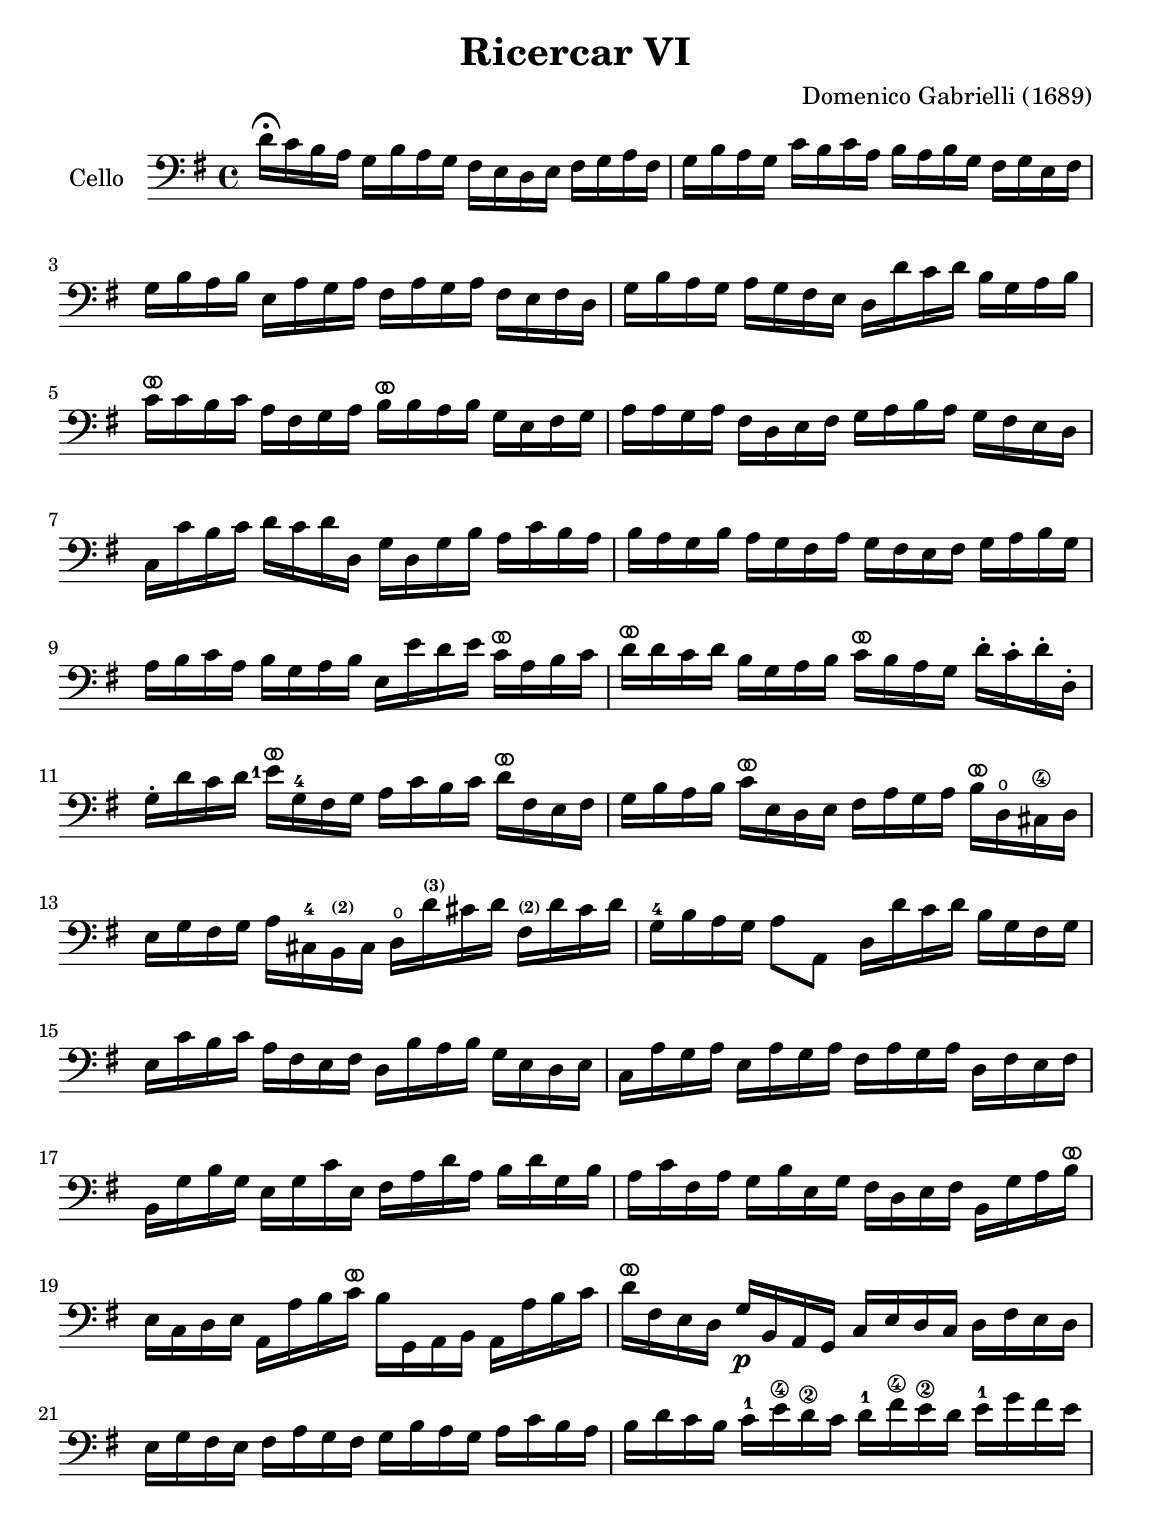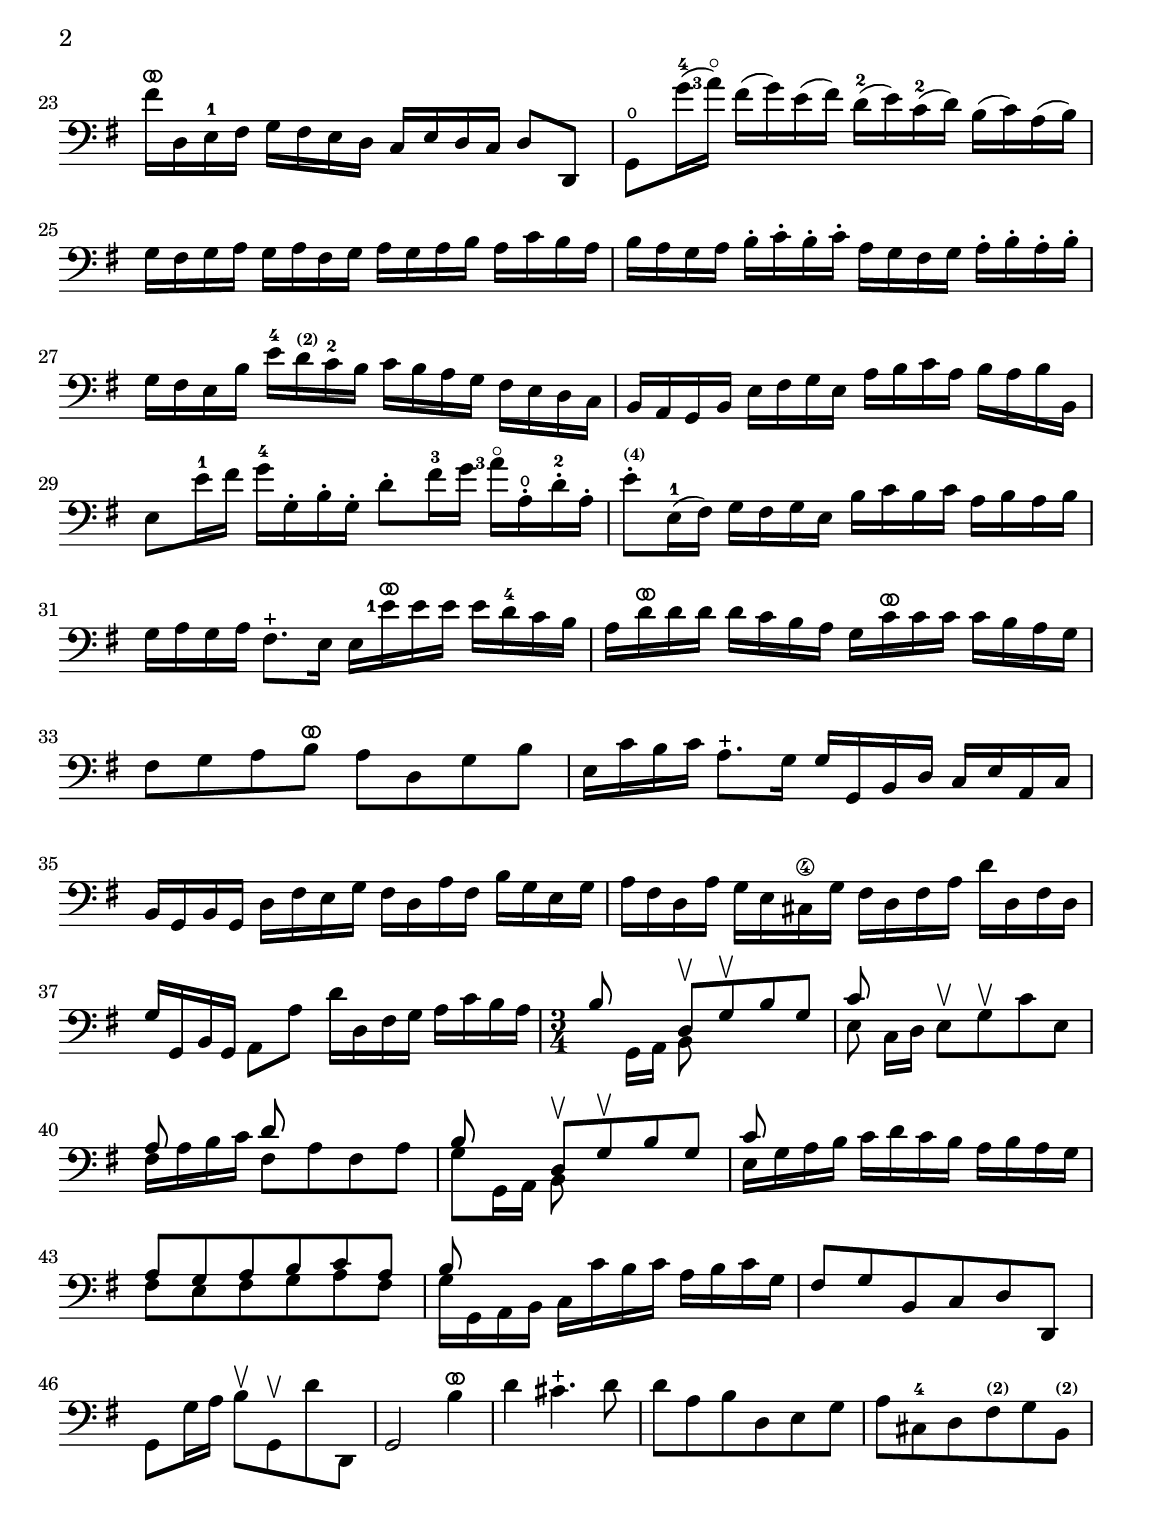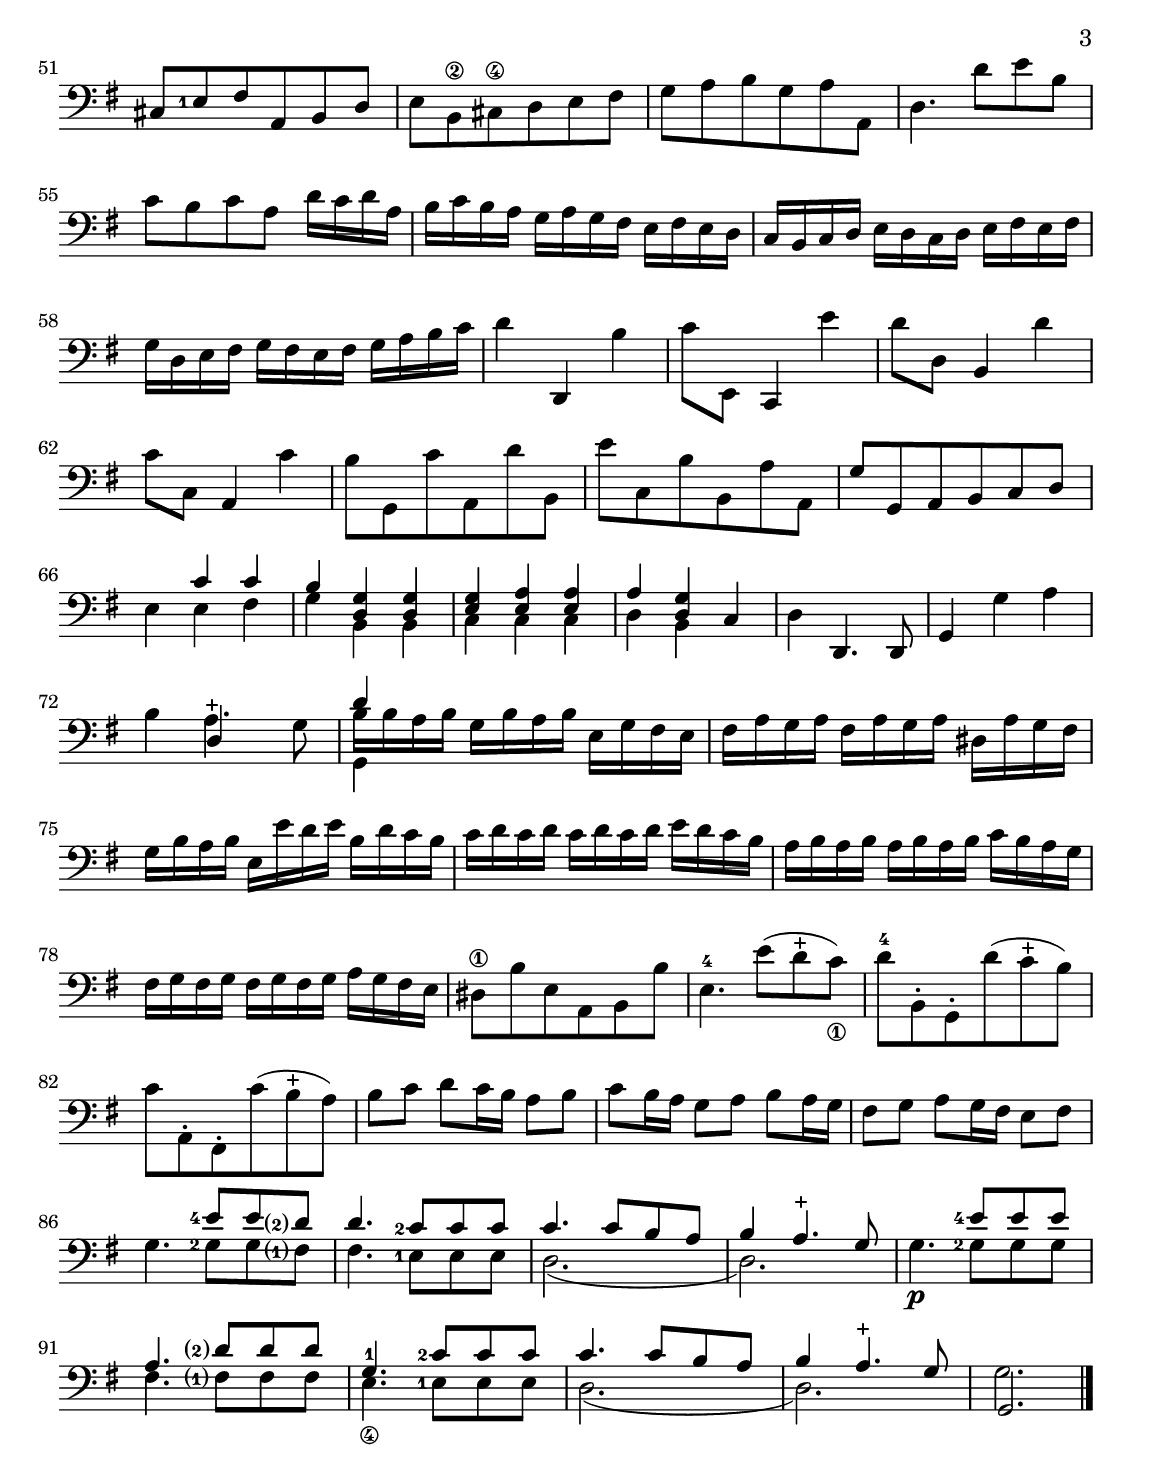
#(set-global-staff-size 21)

\version "2.18.2"

\header {
  title    = "Ricercar VI"
  composer = "Domenico Gabrielli (1689)"
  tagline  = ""
}

\language "italiano"

% iPad Pro 12.9

\paper {
  paper-width  = 195\mm
  paper-height = 260\mm
}

ringsps = #"
  0.15 setlinewidth
  0.9 0.6 moveto
  0.4 0.6 0.5 0 361 arc
  stroke
  1.0 0.6 0.5 0 361 arc
  stroke
  "

vibrato = \markup {
  \with-dimensions #'(-0.2 . 1.6) #'(0 . 1.2)
  \postscript #ringsps
}

\score {
  \new Staff
   \with {instrumentName = #"Cello "}
   {
   \override Hairpin.to-barline = ##f
   \time 4/4
   \key sol \major
   \clef "bass"
   re'16\fermata do'16 si16 la16
   sol16 si16 la16 sol16
   fad16 mi16 re16 mi16
   fad16 sol16 la16 fad16                              % 1
   sol16 si16 la16 sol16
   do'16 si16 do'16 la16
   si16 la16 si16 sol16
   fad16 sol16 mi16 fad16                              % 2
   sol16 si16 la16 si16
   mi16 la16 sol16 la16
   fad16 la16 sol16 la16
   fad16 mi16 fad16 re16                               % 3
   sol16 si16 la16 sol16
   la16 sol16 fad16 mi16
   re16 re'16 do'16 re'16
   si16 sol16 la16 si16                                % 4
   do'16^\vibrato do'16 si16 do'16
   la16 fad16 sol16 la16
   si16^\vibrato si16 la16 si16
   sol16 mi16 fad16 sol16                              % 5
   la16 la16 sol16 la16
   fad16 re16 mi16 fad16
   sol16 la16 si16 la16
   sol16 fad16 mi16 re16                               % 6
   do16 do'16 si16 do'16
   re'16 do'16 re'16 re16
   sol16 re16 sol16 si16
   la16 do'16 si16 la16                                % 7
   si16 la16 sol16 si16
   la16 sol16 fad16 la16
   sol16 fad16 mi16 fad16
   sol16 la16 si16 sol16                               % 8
   la16 si16 do'16 la16
   si16 sol16 la16 si16
   mi16 mi'16 re'16 mi'16
   do'16^\vibrato la16 si16 do'16                      % 9
   re'16^\vibrato re'16 do'16 re'16
   si16 sol16 la16 si16
   do'16^\vibrato si16 la16 sol16
   re'16-. do'16-. re'16-. re16-.                      % 10
   sol16-. re'16 do'16 re'16
   {\set fingeringOrientations = #'(left)
   <mi'-1>16^\vibrato} sol16-4 fad16 sol16
   la16 do'16 si16 do'16
   re'16^\vibrato fad16 mi16 fad16                     % 11
   sol16 si16 la16 si16
   do'16^\vibrato mi16 re16 mi16
   fad16 la16 sol16 la16
   si16^\vibrato re16\open dod16-\4 re16               % 12
   mi16 sol16 fad16 sol16
   la16 dod16-4 si,16^\markup{\bold\teeny (2)} dod16
   re16\open
   re'16^\markup{\bold\teeny (3)}
   dod'16 re'16
   fad16^\markup{\bold\teeny (2)} re'16 dod'16 re'16   % 13
   sol16-4 si16 la16 sol16
   la8 la,8
   re16 re'16 do'16 re'16
   si16 sol16 fad16 sol16                              % 14
   mi16 do'16 si16 do'16
   la16 fad16 mi16 fad16
   re16 si16 la16 si16
   sol16 mi16 re16 mi16                                % 15
   do16 la16 sol16 la16
   mi16 la16 sol16 la16
   fad16 la16 sol16 la16
   re16 fad16 mi16 fad16                               % 16
   si,16 sol16 si16 sol16
   mi16 sol16 do'16 mi16
   fad16 la16 re'16 la16
   si16 re'16 sol16 si16                               % 17
   la16 do'16 fad16 la16
   sol16 si16 mi16 sol16
   fad16 re16 mi16 fad16
   si,16 sol16 la16 si16^\vibrato                      % 18
   mi16 do16 re16 mi16
   la,16 la16 si16 do'16^\vibrato
   si16 sol,16 la,16 si,16
   la,16 la16 si16 do'16                               % 19
   re'16^\vibrato fad16 mi16 re16
   sol16\p si,16 la,16 sol,16
   do16 mi16 re16 do16
   re16 fad16 mi16 re16                                % 20
   mi16 sol16 fad16 mi16
   fad16 la16 sol16 fad16
   sol16 si16 la16 sol16
   la16 do'16 si16 la16                                % 21
   si16 re'16 do'16 si16
   do'16-1 mi'16\4 re'16\2 do'16
   re'16-1 fad'16\4 mi'16\2 re'16
   mi'16-1 sol'16 fad'16 mi'16                         % 22
   fad'16^\vibrato re16 mi16-1 fad16
   sol16  fad16 mi16 re16
   do16 mi16 re16 do16
   re8 re,8                                            % 23
   sol,8\open sol'16-4(
   \set fingeringOrientations = #'(left)
    <la'-3\flageolet>16)
   fad'16(sol'16) mi'16(fad'16)
   re'16-2(mi'16) do'16-2(re'16)
   si16(do'16) la16(si16)                              % 24
   sol16 fad16 sol16 la16
   sol16 la16 fad16 sol16
   la16 sol16 la16 si16
   la16 do'16 si16 la16                                % 25
   si16 la16 sol16 la16
   si16-. do'16-. si16-. do'16-.
   la16 sol16 fad16 sol16
   la16-. si16-. la16-. si16-.                         % 26
   sol16 fad16 mi16 si16
   mi'16-4 re'16^\markup{\bold\teeny (2)} do'16-2 si16
   do'16 si16 la16 sol16
   fad16 mi16 re16 do16                                % 27
   si,16 la,16 sol,16 si,16
   mi16 fad16 sol16 mi16
   la16 si16 do'16 la16
   si16 la16 si16 si,16                                % 28
   mi8 mi'16-1 fad'16
   sol'16-4 sol16-. si16-. sol16-.
   re'8-. fad'16-3 sol'16
   {\set fingeringOrientations = #'(left)
    <la'-3\flageolet>16}
   la16-.\open re'16-.-2 la16-.      % 29
   mi'8-.^\markup{\bold\teeny (4)} mi16-1(fad16)
   sol16 fad16 sol16 mi16
   si16 do'16 si16 do'16
   la16 si16 la16 si16                                 % 30
   sol16 la16 sol16 la16
   fad8.\stopped mi16
   mi16
   {\set fingeringOrientations = #'(left)
    <mi'-1>16^\vibrato}
   mi'16 mi'16
   mi'16 re'16-4 do'16 si16                            % 31
   la16 re'16^\vibrato re'16 re'16
   re'16 do'16 si16 la16
   sol16 do'16^\vibrato do'16 do'16
   do'16 si16 la16 sol16                               % 32
   fad8 sol8 la8 si8^\vibrato
   la8 re8 sol8 si8                                    % 33
   mi16 do'16 si16 do'16
   la8.\stopped sol16
   sol16 sol,16 si,16 re16
   do16 mi16 la,16 do16                                % 34
   si,16 sol,16 si,16 sol,16
   re16 fad16 mi16 sol16
   fad16 re16 la16 fad16
   si16 sol16 mi16 sol16                               % 35
   la16 fad16 re16 la16
   sol16 mi16 dod16\4 sol16
   fad16 re16 fad16 la16
   re'16 re16 fad16 re16                               % 36
   sol16 sol,16 si,16 sol,16
   la,8 la8
   re'16 re16 fad16 sol16
   la16 do'16 si16 la16                                % 37
   \time 3/4
   <<{si8 s8 re8\upbow sol8\upbow si8 sol8}\\
     {s8 sol,16 la,16 si,8 s4.}>>                      % 38
   <<{do'8} \\ {mi8}>>
   \stemDown
   do16 re16
   \stemNeutral
   mi8\upbow sol8\upbow do'8 mi8                       % 39
   <<{la8} \\ {fad16 la16 si16 do'16}>>
   <<{re'8} \\ {fad8 la8 fad8 la8}>>                   % 40
   <<{si8 s8 re8\upbow sol8\upbow si8 sol8}\\
     {sol8 sol,16 la,16 si,8 s4.}>>                    % 41
   <<{do'8} \\ {mi16 sol16 la16 si16}>>
   do'16 re'16 do'16 si16
   la16 si16 la16 sol16                                % 42
   <<{la8 sol8 la8 si8 do'8 la8} \\
     {fad8 mi8 fad8 sol8 la8 fad8}>>                   % 43
   <<{si8} \\ {sol16 sol,16 la,16 si,16}>>
   do16 do'16 si16 do'16
   la16 si16 do'16 sol16                               % 44
   fad8 sol8 si,8 do8 re8 re,8                         % 45
   sol,8 sol16 la16
   si8\upbow sol,8\upbow re'8 re,8                     % 46
   sol,2 si4^\vibrato                                  % 47
   re'4 dod'4.\stopped re'8                            % 48
   re'8 la8 si8 re8 mi8 sol8                           % 49
   la8 dod8-4 re8
   fad8^\markup{\bold\teeny (2)}
   sol8 si,8^\markup{\bold\teeny (2)}                  % 50
   dod8%^\markup{\bold\teeny (4)}
   \set fingeringOrientations = #'(left)
   <mi-1>8 fad8 la,8 si,8 re8                          % 51
   mi8 si,8\2 dod8\4 re8 mi8 fad8                      % 52
   sol8 la8 si8 sol8 la8 la,8                          % 53
   re4. re'8 mi'8 si8                                  % 54
   do'8 si8 do'8 la8
   re'16 do'16 re'16 la16                              % 55
   si16 do'16 si16 la16
   sol16 la16 sol16 fad16
   mi16 fad16 mi16 re16                                % 56
   do16 si,16 do16 re16
   mi16 re16 do16 re16
   mi16 fad16 mi16 fad16                               % 57
   sol16 re16 mi16 fad16
   sol16 fad16 mi16 fad16
   sol16 la16 si16 do'16                               % 58
   re'4 re,4 si4                                       % 59
   do'8 mi,8 do,4 mi'4                                 % 60
   re'8 re8 si,4 re'4                                  % 61
   do'8 do8 la,4 do'4                                  % 62
   si8 sol,8 do'8 la,8 re'8 si,8                       % 63
   mi'8 do8 si8 si,8 la8 la,8                          % 64
   sol8 sol,8 la,8 si,8 do8 re8                        % 65
   mi4 <<{do'4 do'4} \\ {mi4 fad4}>>                   % 66
   <<{si4 <<sol4 re4>> <<sol4 re4>>} \\
     {sol4 si,4 si,4}>>                                % 67
   <<{<<mi4 sol4>> <<mi4 la4>> <<mi4 la4>>} \\
     {do4 do4 do4}>>                                   % 68
   <<{la4 <<re4 sol4>>} \\
     {re4 si,4}>> do4                                  % 69
   re4 re,4. re,8                                      % 70
   sol,4 sol4 la4                                      % 71
   si4 <<{re4}\\ {la4.^\stopped}>> sol8                % 72
   <<
     \voiceOne re'4
     \new Voice {
       \voiceTwo si16 si16 la16 si16
     }
     \new Voice {
       \voiceThree
       \stemDown
       \shiftOff
       sol,4
     }
   >>
   \oneVoice
   sol16 si16 la16 si16
   mi16 sol16 fad16 mi16                               % 73
   fad16 la16 sol16 la16
   fad16 la16 sol16 la16
   red16 la16 sol16 fad16                              % 74
   sol16 si16 la16 si16
   mi16 mi'16 re'16 mi'16
   si16 re'16 do'16 si16                               % 75
   do'16 re'16 do'16 re'16
   do'16 re'16 do'16 re'16
   mi'16 re'16 do'16 si16                              % 76
   la16 si16 la16 si16
   la16 si16 la16 si16
   do'16 si16 la16 sol16                               % 77
   fad16 sol16 fad16 sol16
   fad16 sol16 fad16 sol16
   la16 sol16 fad16 mi16                               % 78
   red8\1 si8 mi8 la,8 si,8 si8                        % 79
   mi4.-4 mi'8(re'8\stopped do'8_\1)                   % 80
   re'8-4 si,8-. sol,8-.
   re'8(do'8\stopped si8)                              % 81
   do'8 la,8-. fad,8-.
   do'8(si8\stopped la8)                               % 82
   si8 do'8 re'8 do'16 si16 la8 si8                    % 83
   do'8 si16 la16 sol8 la8 si8 la16 sol16              % 84
   fad8 sol8 la8 sol16 fad16 mi8 fad8                  % 85
   sol4.
   <<{\set fingeringOrientations = #'(left)
      <mi'-4>8 mi'8
      <re'\finger\markup{(2)}>8
     }\\
     {\set fingeringOrientations = #'(left)
      <sol-2>8 sol8 <fad\finger\markup{(1)}>8}>>       % 86
   <<{\set fingeringOrientations = #'(left)
      re'4. <do'-2>8 do'8 do'8}\\
     {fad4. <mi-1>8 mi8 mi8}>>                         % 87
   <<{do'4. do'8 si8 la8}\\
     {re2.(}>>                                         % 88
   <<{si4 la4.\stopped sol8}\\
     {re2.)}>>                                         % 89
   sol4.\p
   <<{\set fingeringOrientations = #'(left)
      <mi'-4>8 mi'8 mi'8}\\
     {\set fingeringOrientations = #'(left)
      <sol-2>8 sol8 sol8}>>                            % 90
    <<{\set fingeringOrientations = #'(left)
       la4. <re'\finger\markup{(2)}>8 re'8 re'8}\\
     {fad4. <fad\finger\markup{(1)}>8 fad8 fad8}>>     % 91
    <<{sol4.-1
       \set fingeringOrientations = #'(left)
       <do'-2>8 do'8 do'8}\\
     {mi4._\4 <mi-1>8 mi8 mi8}>>                       % 92
   <<{do'4. do'8 si8 la8}\\
     {re2.(}>>                                         % 93
   <<{si4 la4.\stopped sol8}\\
     {re2.)}>>                                         % 94
   <<{sol,2.}\\{sol2.}>>                               % 95
   \bar "|."
 }
}
